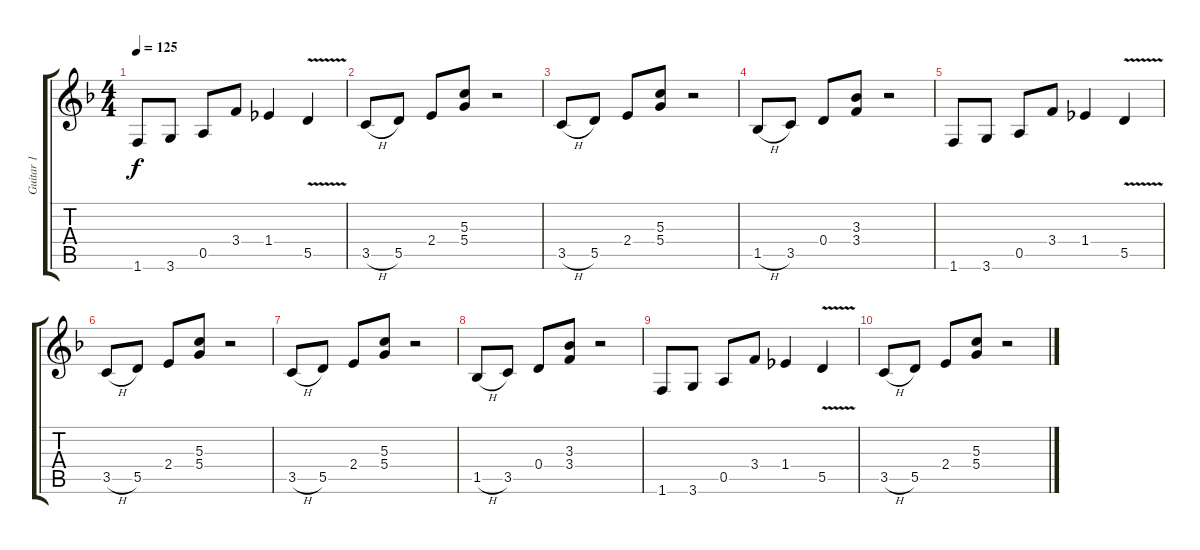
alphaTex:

\track ("Guitar 1" "Guitar 1") {instrument electricguitarclean}
\staff {score tabs}
\tuning (E4 B3 G3 D3 A2 E2) {hide}
\ts (4 4)
\tempo 125
\clef g2
\ks f
1.6.8{dy f} 3.6.8 0.5.8 3.4.8 1.4.4 5.5{v}.4 |
3.5{h}.8 5.5.8 2.4.8 (5.3 5.4).8 r.2 |
3.5{h}.8 5.5.8 2.4.8 (5.3 5.4).8 r.2 |
1.5{h}.8 3.5.8 0.4.8 (3.3 3.4).8 r.2 |
1.6.8 3.6.8 0.5.8 3.4.8 1.4.4 5.5{v}.4 |
3.5{h}.8 5.5.8 2.4.8 (5.3 5.4).8 r.2 |
3.5{h}.8 5.5.8 2.4.8 (5.3 5.4).8 r.2 |
1.5{h}.8 3.5.8 0.4.8 (3.3 3.4).8 r.2 |
1.6.8 3.6.8 0.5.8 3.4.8 1.4.4 5.5{v}.4 |
3.5{h}.8 5.5.8 2.4.8 (5.3 5.4).8 r.2
